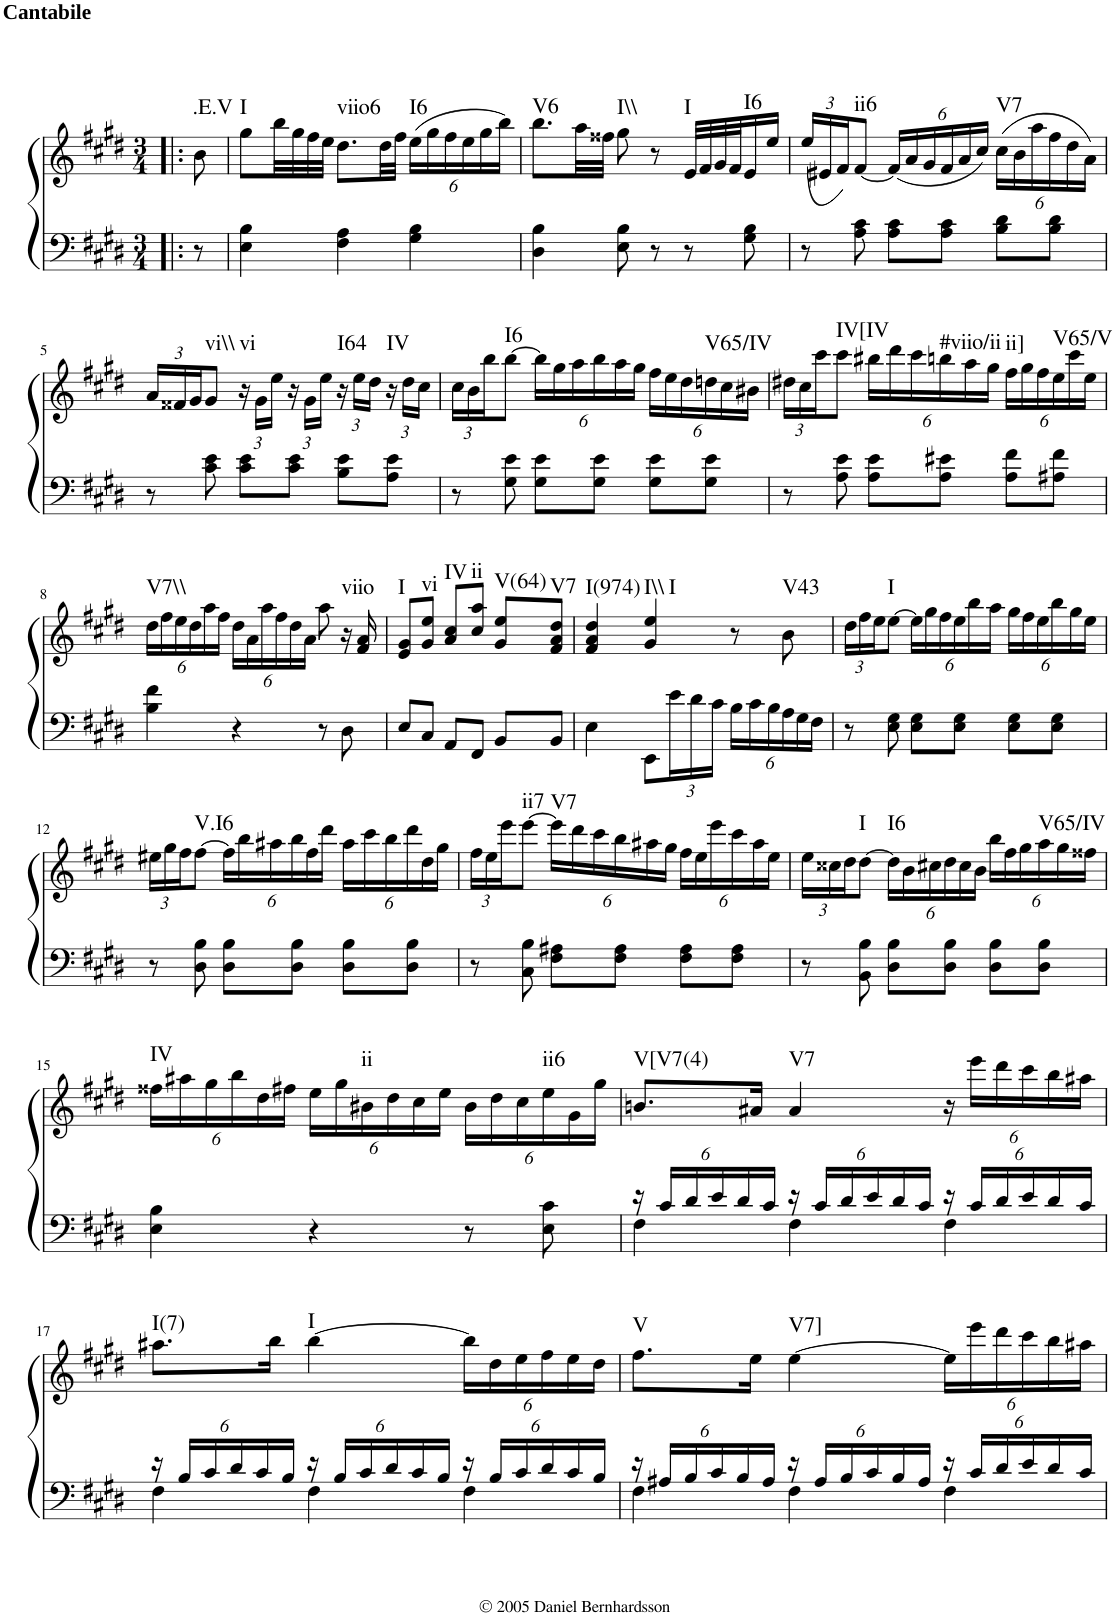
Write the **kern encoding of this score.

**kern	**kern	**harte
*part1	*part1	*part1
*staff2	*staff1	*
*I"Piano	*	*
*I'Pno.	*	*
*clefF4	*clefG2	*
*k[f#c#g#d#]	*k[f#c#g#d#]	*
*E:	*E:	*
*M3/4	*M3/4	*
=1!|:	=1!|:	=1!|:
!	!LO:TX:a:B:t=Cantabile	!LO:H:kt=.E.V
8r	8b\	N
=2	=2	=2
!	!	!LO:H:kt=I
4E\ 4B\	8gg#\L	N
.	32bb\LL	.
.	32gg#\	.
.	32ff#\	.
.	32ee\JJJ	.
!	!	!LO:H:kt=viio6
4F#\ 4A\	8.dd#\L	N
.	32dd#\LL	.
.	32ff#\JJJ	.
*	*Xbrackettup	*
!	!	!LO:H:kt=I6
4G#\ 4B\	(24ee\LL	N
.	24gg#\	.
.	24ff#\	.
.	24ee\	.
.	24gg#\	.
.	24bb\JJ)	.
=3	=3	=3
!	!	!LO:H:kt=V6
4D#\ 4B\	8.bb\L	N
.	32aa\LL	.
.	32ff##X\JJJ	.
!	!	!LO:H:kt=I\\
8E\ 8B\	8gg#\	N
8r	8r	.
!	!	!LO:H:kt=I
8r	32e/LLL	N
.	32f#/	.
.	32g#/	.
.	32f#/J	.
!	!	!LO:H:kt=I6
8G#\ 8B\	16e/	N
.	16ee/JJ	.
=4	=4	=4
8r	(24ee/LL	.
.	24e#X/	.
.	24f#/J)	.
!	!	!LO:H:kt=ii6
8A\ 8c#\	[8f#/J	N
8A\ 8c#\L	(24f#/LL]	.
.	24a/	.
.	24g#/	.
8A\ 8c#\J	24f#/	.
.	24a/	.
.	24cc#/JJ)	.
!	!	!LO:H:kt=V7
8B\ 8d#\L	(24cc#\LL	N
.	24b\	.
.	24aa\	.
8B\ 8d#\J	24ff#\	.
.	24dd#\	.
.	24a\JJ)	.
!!LO:LB:g=z
=5	=5	=5
8r	24a/LL	.
.	24f##X/	.
.	24g#/J	.
!	!	!LO:H:kt=vi\\
8c#\ 8e\	8g#/J	N
!	!	!LO:H:kt=vi
8c#\ 8e\L	24r	N
.	24g#\LL	.
.	24ee\JJ	.
8c#\ 8e\J	24r	.
.	24g#\LL	.
.	24ee\JJ	.
!	!	!LO:H:kt=I64
8B\ 8e\L	24r	N
.	24ee\LL	.
.	24dd#\JJ	.
!	!	!LO:H:kt=IV
8A\ 8e\J	24r	N
.	24dd#\LL	.
.	24cc#\JJ	.
=6	=6	=6
8r	24cc#\LL	.
.	24b\	.
.	24bb\J	.
!	!	!LO:H:kt=I6
8G#\ 8e\	[8bb\J	N
8G#\ 8e\L	24bb\LL]	.
.	24gg#\	.
.	24aa\	.
8G#\ 8e\J	24bb\	.
.	24aa\	.
.	24gg#\JJ	.
8G#\ 8e\L	24ff#\LL	.
.	24ee\	.
.	24dd#\	.
!	!	!LO:H:kt=V65/IV
8G#\ 8e\J	24ddn\	N
.	24cc#\	.
.	24b#X\JJ	.
=7	=7	=7
8r	24dd#X\LL	.
.	24cc#\	.
.	24ccc#\J	.
!	!	!LO:H:kt=IV[IV
8A\ 8e\	8ccc#\J	N
8A\ 8e\L	24bb#X\LL	.
.	24ddd#\	.
.	24ccc#\	.
!	!	!LO:H:kt=#viio/ii
8A\ 8e#X\J	24bbn\	N
.	24aa\	.
.	24gg#\JJ	.
!	!	!LO:H:kt=ii]
8A\ 8f#\L	24ff#\LL	N
.	24gg#\	.
.	24ff#\	.
!	!	!LO:H:kt=V65/V
8A#X\ 8f#\J	24ee\	N
.	24ccc#\	.
.	24ee\JJ	.
!!LO:LB:g=z
=8	=8	=8
!	!	!LO:H:kt=V7\\
4B\ 4f#\	24dd#\LL	N
.	24ff#\	.
.	24ee\	.
.	24dd#\	.
.	24aa\	.
.	24ff#\JJ	.
4r	24dd#\LL	.
.	24a\	.
.	24aa\	.
.	24ff#\	.
.	24dd#\	.
.	24a\JJ	.
8r	8aa\	.
!	!	!LO:H:kt=viio
8D#\	16r	N
.	16f#/ 16a/	.
=9	=9	=9
!	!	!LO:H:kt=I
8E/L	8e/ 8g#/L	N
!	!	!LO:H:kt=vi
8C#/J	8g#/ 8ee/J	N
!	!	!LO:H:kt=IV
8AA/L	8a/ 8cc#/L	N
!	!	!LO:H:kt=ii
8FF#/J	8cc#/ 8aa/J	N
!	!	!LO:H:kt=V(64)
8BB/L	8g#/ 8ee/L	N
!	!	!LO:H:kt=V7
8BB/J	8f#/ 8a/ 8dd#/J	N
=10	=10	=10
!	!	!LO:H:kt=I(974)
4E\	4f#/ 4a/ 4dd#/	N
!	!	!LO:H:n=1:kt=I\\
!	!	!LO:H:n=2:kt=I
8EE\L	4g#/ 4ee/	N N
*Xbrackettup	*	*
24e\L	.	.
24d#\	.	.
24c#\JJ	.	.
24B\LL	8r	.
24c#\	.	.
24B\	.	.
!	!	!LO:H:kt=V43
24A\	8b\	N
24G#\	.	.
24F#\JJ	.	.
=11	=11	=11
8r	24dd#\LL	.
.	24ff#\	.
.	24ee\J	.
!	!	!LO:H:kt=I
8E\ 8G#\	[8ee\J	N
8E\ 8G#\L	24ee\LL]	.
.	24gg#\	.
.	24ff#\	.
8E\ 8G#\J	24ee\	.
.	24bb\	.
.	24aa\JJ	.
8E\ 8G#\L	24gg#\LL	.
.	24ff#\	.
.	24ee\	.
8E\ 8G#\J	24bb\	.
.	24gg#\	.
.	24ee\JJ	.
!!LO:LB:g=z
=12	=12	=12
8r	24ee#X\LL	.
.	24gg#\	.
.	24ff#\J	.
!	!	!LO:H:kt=V.I6
8D#\ 8B\	[8ff#\J	N
8D#\ 8B\L	24ff#\LL]	.
.	24bb\	.
.	24aa#X\	.
8D#\ 8B\J	24bb\	.
.	24ff#\	.
.	24ddd#\JJ	.
8D#\ 8B\L	24aa#\LL	.
.	24ccc#\	.
.	24bb\	.
8D#\ 8B\J	24ddd#\	.
.	24dd#\	.
.	24gg#\JJ	.
=13	=13	=13
8r	24ff#\LL	.
.	24ee\	.
.	24eee\J	.
!	!	!LO:H:kt=ii7
8C#\ 8B\	[8eee\J	N
!	!	!LO:H:kt=V7
8F#\ 8A#X\L	24eee\LL]	N
.	24ddd#\	.
.	24ccc#\	.
8F#\ 8A#\J	24bb\	.
.	24aa#X\	.
.	24gg#\JJ	.
8F#\ 8A#\L	24ff#\LL	.
.	24ee\	.
.	24eee\	.
8F#\ 8A#\J	24ccc#\	.
.	24aa#\	.
.	24ee\JJ	.
=14	=14	=14
8r	24ee\LL	.
.	24cc##X\	.
.	24dd#\J	.
!	!	!LO:H:kt=I
8BB\ 8B\	[8dd#\J	N
!	!	!LO:H:kt=I6
8D#\ 8B\L	24dd#\LL]	N
.	24b\	.
.	24cc#X\	.
8D#\ 8B\J	24dd#\	.
.	24cc#\	.
.	24b\JJ	.
8D#\ 8B\L	24bb\LL	.
.	24ff#\	.
.	24gg#\	.
!	!	!LO:H:kt=V65/IV
8D#\ 8B\J	24aa\	N
.	24gg#\	.
.	24ff##X\JJ	.
!!LO:LB:g=z
=15	=15	=15
!	!	!LO:H:kt=IV
4E\ 4B\	24ff##X\LL	N
.	24aa#X\	.
.	24gg#\	.
.	24bb\	.
.	24dd#\	.
.	24ff#X\JJ	.
4r	24ee\LL	.
.	24gg#\	.
!	!	!LO:H:kt=ii
.	24b#X\	N
.	24dd#\	.
.	24cc#\	.
.	24ee\JJ	.
8r	24b#\LL	.
.	24dd#\	.
.	24cc#\	.
!	!	!LO:H:kt=ii6
8E\ 8c#\	24ee\	N
.	24g#\	.
.	24gg#\JJ	.
=16	=16	=16
*^	*	*
!	!	!	!LO:H:kt=V[V7(4)
24r	4F#\	8.bn/L	N
24c#/LL	.	.	.
24d#/	.	.	.
24e/	.	.	.
24d#/	.	.	.
.	.	16a#X/Jk	.
24c#/JJ	.	.	.
!	!	!	!LO:H:kt=V7
24r	4F#\	4a#/	N
24c#/LL	.	.	.
24d#/	.	.	.
24e/	.	.	.
24d#/	.	.	.
24c#/JJ	.	.	.
24r	4F#\	24r	.
24c#/LL	.	24eee\LL	.
24d#/	.	24ddd#\	.
24e/	.	24ccc#\	.
24d#/	.	24bb\	.
24c#/JJ	.	24aa#X\JJ	.
!!LO:LB:g=z
=17	=17	=17	=17
!	!	!	!LO:H:kt=I(7)
24r	4F#\	8.aa#X\L	N
24B/LL	.	.	.
24c#/	.	.	.
24d#/	.	.	.
24c#/	.	.	.
.	.	16bb\Jk	.
24B/JJ	.	.	.
!	!	!	!LO:H:kt=I
24r	4F#\	[4bb\	N
24B/LL	.	.	.
24c#/	.	.	.
24d#/	.	.	.
24c#/	.	.	.
24B/JJ	.	.	.
24r	4F#\	24bb\LL]	.
24B/LL	.	24dd#\	.
24c#/	.	24ee\	.
24d#/	.	24ff#\	.
24c#/	.	24ee\	.
24B/JJ	.	24dd#\JJ	.
=18	=18	=18	=18
!	!	!	!LO:H:kt=V
24r	4F#\	8.ff#\L	N
24A#X/LL	.	.	.
24B/	.	.	.
24c#/	.	.	.
24B/	.	.	.
.	.	16ee\Jk	.
24A#/JJ	.	.	.
!	!	!	!LO:H:kt=V7]
24r	4F#\	[4ee\	N
24A#/LL	.	.	.
24B/	.	.	.
24c#/	.	.	.
24B/	.	.	.
24A#/JJ	.	.	.
24r	4F#\	24ee\LL]	.
24c#/LL	.	24eee\	.
24d#/	.	24ddd#\	.
24e/	.	24ccc#\	.
24d#/	.	24bb\	.
24c#/JJ	.	24aa#X\JJ	.
*v	*v	*	*
=	=	=
*-	*-	*-
